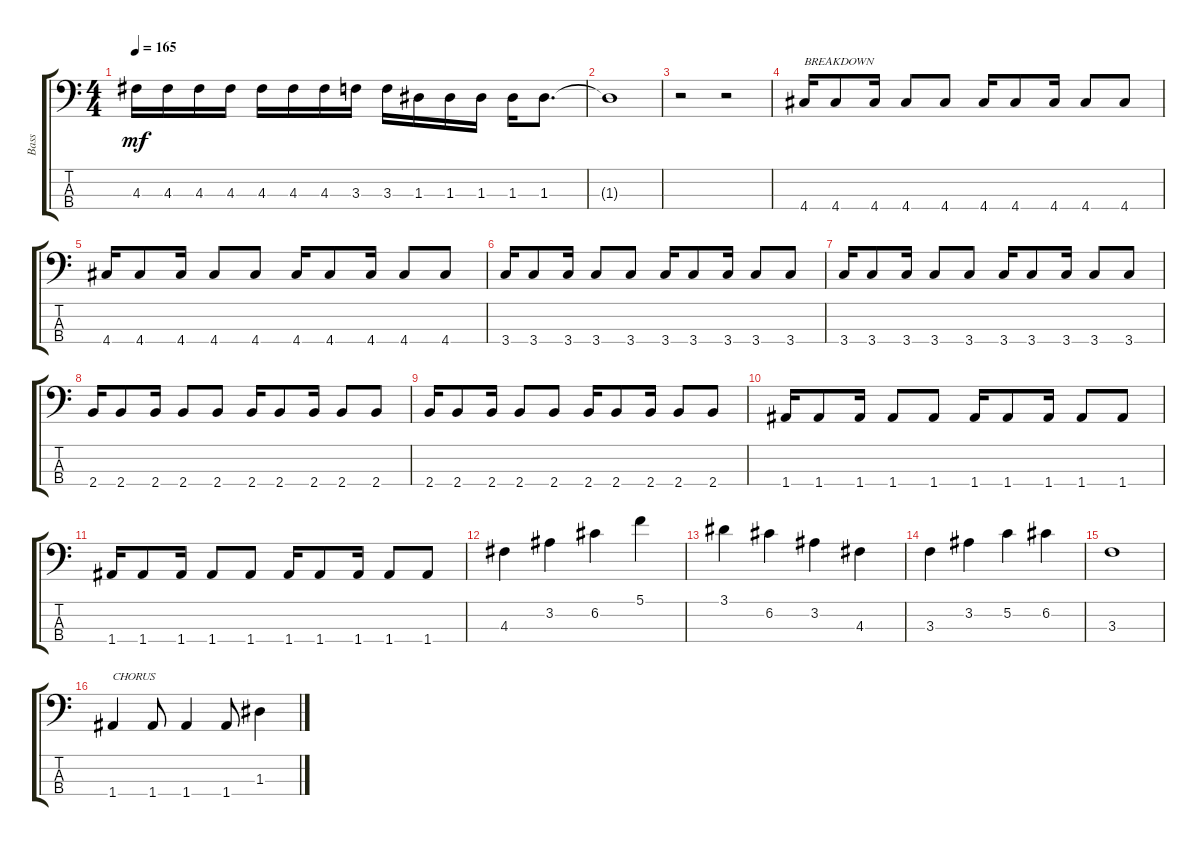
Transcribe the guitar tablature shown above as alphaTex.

\track ("Bass" "Bass") {instrument electricbassfinger}
\staff {score tabs}
\tuning (C3 G2 D2 A1) {hide}
\ts (4 4)
\tempo 165
\clef f4
\ks c
4.3.16{dy mf} 4.3.16 4.3.16 4.3.16 4.3.16 4.3.16 4.3.16 3.3.16 3.3.16 1.3.16 1.3.16 1.3.16 1.3.16 1.3.8{d} |
1.3{t}.1 |
r.2 r.2 |
4.4.16{txt "BREAKDOWN"} 4.4.8 4.4.16 4.4.8 4.4.8 4.4.16 4.4.8 4.4.16 4.4.8 4.4.8 |
4.4.16 4.4.8 4.4.16 4.4.8 4.4.8 4.4.16 4.4.8 4.4.16 4.4.8 4.4.8 |
3.4.16 3.4.8 3.4.16 3.4.8 3.4.8 3.4.16 3.4.8 3.4.16 3.4.8 3.4.8 |
3.4.16 3.4.8 3.4.16 3.4.8 3.4.8 3.4.16 3.4.8 3.4.16 3.4.8 3.4.8 |
2.4.16 2.4.8 2.4.16 2.4.8 2.4.8 2.4.16 2.4.8 2.4.16 2.4.8 2.4.8 |
2.4.16 2.4.8 2.4.16 2.4.8 2.4.8 2.4.16 2.4.8 2.4.16 2.4.8 2.4.8 |
1.4.16 1.4.8 1.4.16 1.4.8 1.4.8 1.4.16 1.4.8 1.4.16 1.4.8 1.4.8 |
1.4.16 1.4.8 1.4.16 1.4.8 1.4.8 1.4.16 1.4.8 1.4.16 1.4.8 1.4.8 |
4.3.4 3.2.4 6.2.4 5.1.4 |
3.1.4 6.2.4 3.2.4 4.3.4 |
3.3.4 3.2.4 5.2.4 6.2.4 |
3.3.1 |
1.4.4{txt "CHORUS"} 1.4.8 1.4.4 1.4.8 1.3.4
